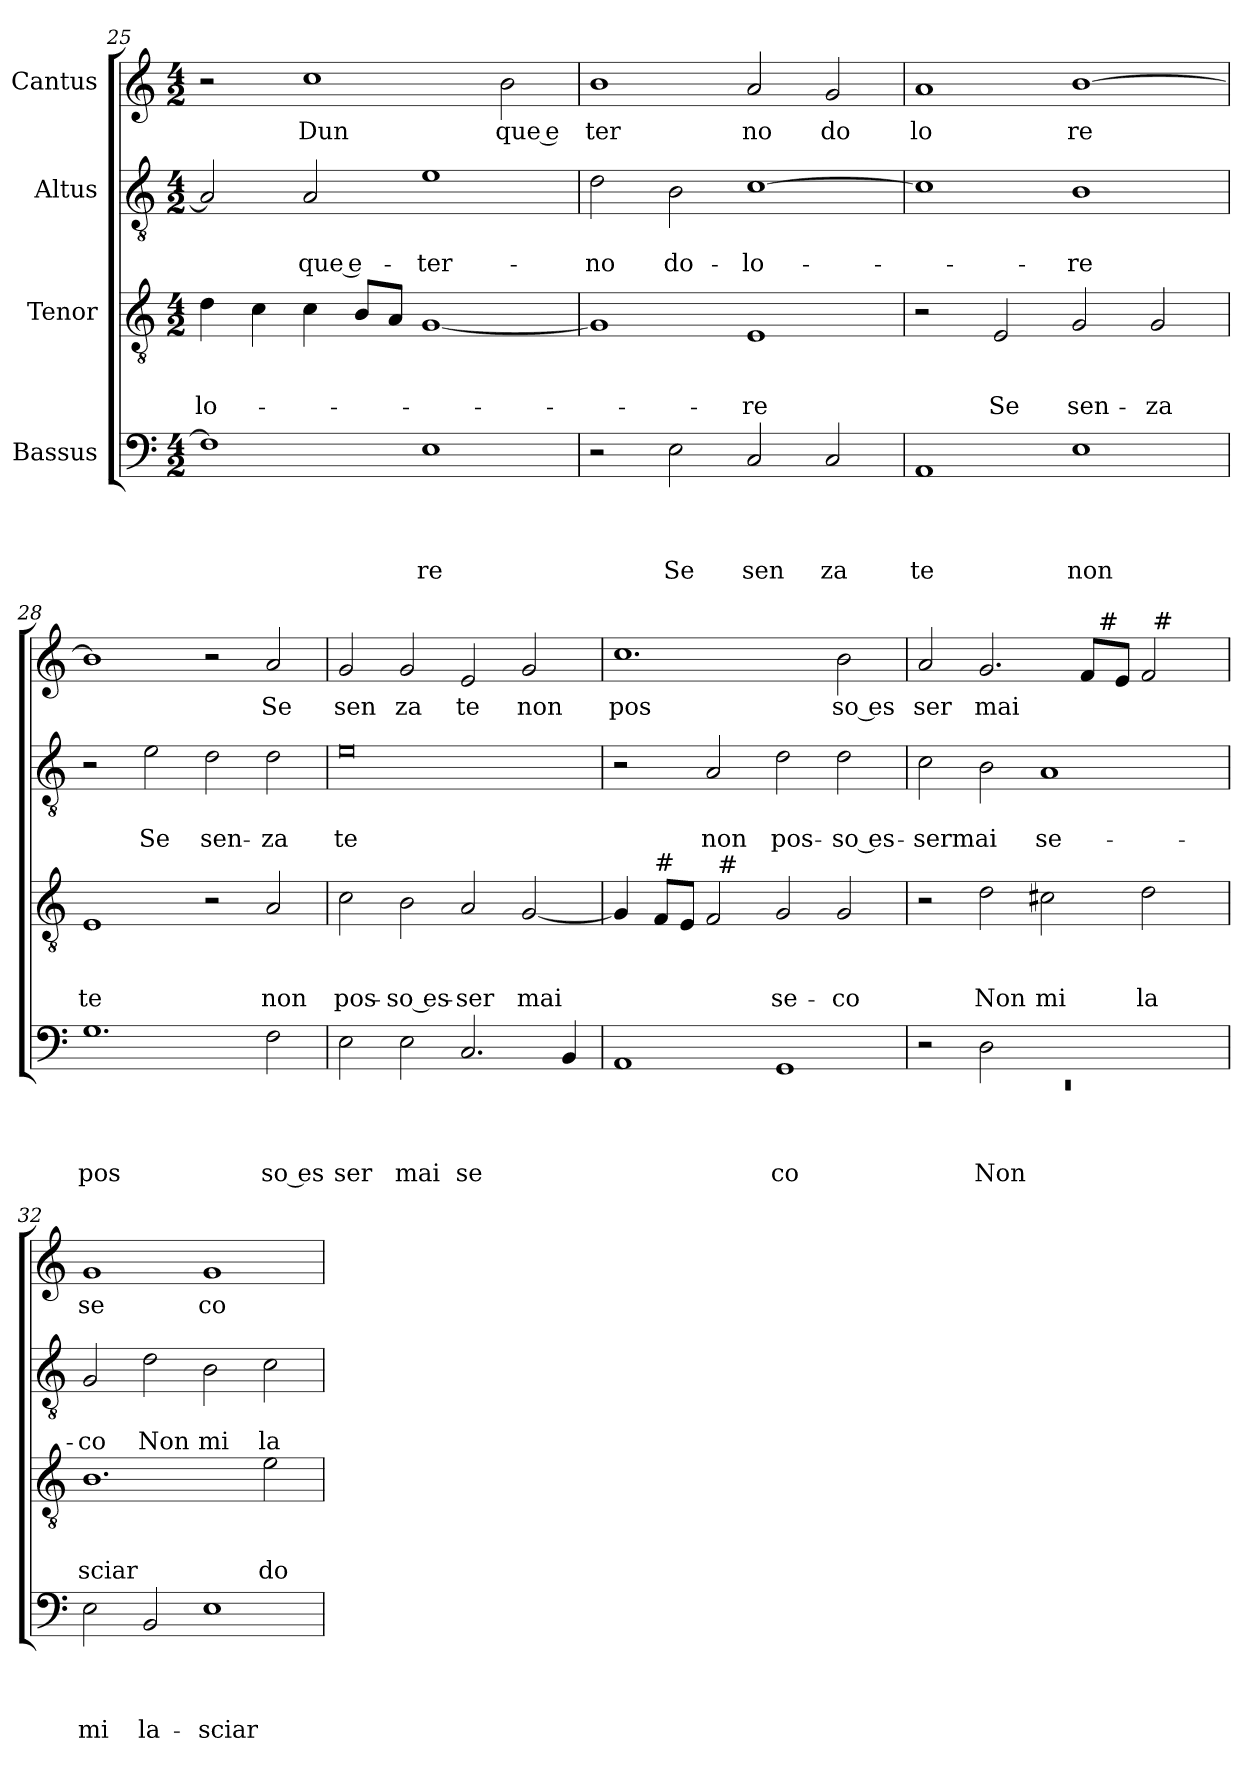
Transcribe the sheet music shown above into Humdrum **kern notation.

**kern	**text	**text	**text	**text	**kern	**text	**text	**text	**kern	**text	**text	**kern	**text
*part4	*part4	*part4	*part4	*part4	*part3	*part3	*part3	*part3	*part2	*part2	*part2	*part1	*part1
*staff4	*staff4	*staff4	*staff4	*staff4	*staff3	*staff3	*staff3	*staff3	*staff2	*staff2	*staff2	*staff1	*staff1
*I"Bassus	*	*	*	*	*I"Tenor	*	*	*	*I"Altus	*	*	*I"Cantus	*
!!LO:LB:g=z
*clefF4	*	*	*	*	*clefGv2	*	*	*	*clefGv2	*	*	*clefG2	*
*k[]	*	*	*	*	*k[]	*	*	*	*k[]	*	*	*k[]	*
*C:	*	*	*	*	*C:	*	*	*	*C:	*	*	*C:	*
*M4/2	*	*	*	*	*M4/2	*	*	*	*M4/2	*	*	*M4/2	*
=25	=25	=25	=25	=25	=25	=25	=25	=25	=25	=25	=25	=25	=25
!	!	!	!	!	!	!	!	!LO:LY:b	!	!	!	!	!
1F]	.	.	.	.	4d\	.	.	-lo-	2A/]	.	.	2r	.
.	.	.	.	.	4c\	.	.	.	.	.	.	.	.
!	!	!	!	!	!	!	!	!	!	!	!LO:LY:b:rj	!	!LO:LY:b
.	.	.	.	.	4c\	.	.	.	2A/	.	-que e-	1cc	Dun
.	.	.	.	.	8B/L	.	.	.	.	.	.	.	.
.	.	.	.	.	8A/J	.	.	.	.	.	.	.	.
!	!	!	!	!LO:LY:b	!	!	!	!	!	!	!LO:LY:b	!	!
1E	.	.	.	re	[<1G	.	.	.	1e	.	-ter-	.	.
!	!	!	!	!	!	!	!	!	!	!	!	!	!LO:LY:b:rj
.	.	.	.	.	.	.	.	.	.	.	.	2b\	que e
=26	=26	=26	=26	=26	=26	=26	=26	=26	=26	=26	=26	=26	=26
!	!	!	!	!	!	!	!	!	!	!	!LO:LY:b	!	!LO:LY:b
2r	.	.	.	.	1G]	.	.	.	2d\	.	-no	1b	ter
!	!	!	!	!LO:LY:b	!	!	!	!	!	!	!LO:LY:b	!	!
2E\	.	.	.	Se	.	.	.	.	2B\	.	do-	.	.
!	!	!	!	!LO:LY:b	!	!	!	!LO:LY:b	!	!	!LO:LY:b	!	!LO:LY:b
2C/	.	.	.	sen	1E	.	.	-re	[>1c	.	-lo-	2a/	no
!	!	!	!	!LO:LY:b	!	!	!	!	!	!	!	!	!LO:LY:b
2C/	.	.	.	za	.	.	.	.	.	.	.	2g/	do
=27	=27	=27	=27	=27	=27	=27	=27	=27	=27	=27	=27	=27	=27
!	!	!	!	!LO:LY:b	!	!	!	!	!	!	!	!	!LO:LY:b
1AA	.	.	.	te	2r	.	.	.	1c]	.	.	1a	lo
!	!	!	!	!	!	!	!	!LO:LY:b	!	!	!	!	!
.	.	.	.	.	2E/	.	.	Se	.	.	.	.	.
!	!	!	!	!LO:LY:b	!	!	!	!LO:LY:b	!	!	!LO:LY:b	!	!LO:LY:b
1E	.	.	.	non	2G/	.	.	sen-	1B	.	-re	[>1b	re
!	!	!	!	!	!	!	!	!LO:LY:b	!	!	!	!	!
.	.	.	.	.	2G/	.	.	-za	.	.	.	.	.
=28	=28	=28	=28	=28	=28	=28	=28	=28	=28	=28	=28	=28	=28
!	!	!	!	!LO:LY:b	!	!	!	!LO:LY:b	!	!	!	!	!
1.G	.	.	.	pos	1E	.	.	te	2r	.	.	1b]	.
!	!	!	!	!	!	!	!	!	!	!	!LO:LY:b	!	!
.	.	.	.	.	.	.	.	.	2e\	.	Se	.	.
!	!	!	!	!	!	!	!	!	!	!	!LO:LY:b	!	!
.	.	.	.	.	2r	.	.	.	2d\	.	sen-	2r	.
!	!	!	!	!LO:LY:b:rj	!	!	!	!LO:LY:b	!	!	!LO:LY:b	!	!LO:LY:b
2F\	.	.	.	so es	2A/	.	.	non	2d\	.	-za	2a/	Se
=29	=29	=29	=29	=29	=29	=29	=29	=29	=29	=29	=29	=29	=29
!	!	!	!	!LO:LY:b	!	!	!	!LO:LY:b	!	!	!LO:LY:b	!	!LO:LY:b
2E\	.	.	.	ser	2c\	.	.	pos-	0e	.	te	2g/	sen
!	!	!	!	!LO:LY:b	!	!	!	!LO:LY:b:rj	!	!	!	!	!LO:LY:b
2E\	.	.	.	mai	2B\	.	.	-so es-	.	.	.	2g/	za
!	!	!	!	!LO:LY:b	!	!	!	!LO:LY:b	!	!	!	!	!LO:LY:b
2.C/	.	.	.	se	2A/	.	.	-ser	.	.	.	2e/	te
!	!	!	!	!	!	!	!	!LO:LY:b	!	!	!	!	!LO:LY:b
.	.	.	.	.	[<2G/	.	.	mai	.	.	.	2g/	non
4BB/	.	.	.	.	.	.	.	.	.	.	.	.	.
=30	=30	=30	=30	=30	=30	=30	=30	=30	=30	=30	=30	=30	=30
!	!	!	!	!	!	!	!	!	!	!	!	!	!LO:LY:b
*	*	*	*	*	*^	*	*	*	*	*	*	*	*
1AA	.	.	.	.	4G/]	2ryy	.	.	.	2r	.	.	1.cc	pos
!	!	!	!	!	!LO:TX:a:t=#	!	!	!	!	!	!	!	!	!
.	.	.	.	.	8F/L	.	.	.	.	.	.	.	.	.
.	.	.	.	.	8E/J	.	.	.	.	.	.	.	.	.
!	!	!	!	!	!	!	!	!	!	!	!	!LO:LY:b	!	!
.	.	.	.	.	2F/	32ryy	.	.	.	2A/	.	non	.	.
!	!	!	!	!	!	!LO:TX:a:t=#	!	!	!	!	!	!	!	!
.	.	.	.	.	.	1ryy	.	.	.	.	.	.	.	.
!	!	!	!	!LO:LY:b	!	!	!	!	!LO:LY:b	!	!	!LO:LY:b	!	!
1GG	.	.	.	co	2G/	.	.	.	se-	2d\	.	pos-	.	.
!	!	!	!	!	!	!	!	!	!LO:LY:b	!	!	!LO:LY:b:rj	!	!LO:LY:b:rj
.	.	.	.	.	2G/	.	.	.	-co	2d\	.	-so es-	2b\	so es
.	.	.	.	.	.	4...ryy	.	.	.	.	.	.	.	.
!!LO:PB:g=z
=31	=31	=31	=31	=31	=31	=31	=31	=31	=31	=31	=31	=31	=31	=31
*^	*	*	*	*	*	*	*	*	*	*	*	*	*	*
!	!LO:N:vis=1	!	!	!	!	!	!	!	!	!	!	!	!LO:LY:b	!	!LO:LY:b
*	*^	*	*	*	*	*	*	*	*	*	*	*	*	*^	*
*	*	*	*	*	*	*	*v	*v	*	*	*	*	*	*	*	*^	*
0ryy	0rEE	2r	.	.	.	.	2r	.	.	.	2c\	.	-sermai	2a/	1ryy	1ryy	ser
!	!	!	!	!	!	!LO:LY:b	!	!	!	!LO:LY:b	!	!	!	!	!	!	!LO:LY:b
.	.	2D\	.	.	.	Non	2d\	.	.	Non	2B\	.	.	2.g/	.	.	mai
!	!	!	!	!	!	!	!	!	!	!LO:LY:b	!	!	!LO:LY:b	!	!	!	!
.	.	1ryy	.	.	.	.	2c#X\	.	.	mi	1A	.	se-	.	4ryy	2ryy	.
.	.	.	.	.	.	.	.	.	.	.	.	.	.	8f/L	16ryy	.	.
!	!	!	!	!	!	!	!	!	!	!	!	!	!	!	!LO:TX:a:t=#	!	!
.	.	.	.	.	.	.	.	.	.	.	.	.	.	.	2ryy	.	.
.	.	.	.	.	.	.	.	.	.	.	.	.	.	8e/J	.	.	.
!	!	!	!	!	!	!	!	!	!	!LO:LY:b	!	!	!	!	!	!	!
.	.	.	.	.	.	.	2d\	.	.	la	.	.	.	2f/	.	32ryy	.
!	!	!	!	!	!	!	!	!	!	!	!	!	!	!	!	!LO:TX:a:t=#	!
.	.	.	.	.	.	.	.	.	.	.	.	.	.	.	.	4...ryy	.
.	.	.	.	.	.	.	.	.	.	.	.	.	.	.	8.ryy	.	.
=32	=32	=32	=32	=32	=32	=32	=32	=32	=32	=32	=32	=32	=32	=32	=32	=32	=32
!	!	!	!	!	!	!LO:LY:b	!	!	!	!LO:LY:b	!	!	!LO:LY:b	!	!	!	!LO:LY:b
*v	*v	*v	*	*	*	*	*	*	*	*	*	*	*	*v	*v	*v	*
2E\	.	.	.	mi	1.B	.	.	sciar	2G/	.	-co	1g	se
!	!	!	!	!LO:LY:b	!	!	!	!	!	!	!LO:LY:b	!	!
2BB/	.	.	.	la-	.	.	.	.	2d\	.	Non	.	.
!	!	!	!	!LO:LY:b	!	!	!	!	!	!	!LO:LY:b	!	!LO:LY:b
1E	.	.	.	-sciar	.	.	.	.	2B\	.	mi	1g	co
!	!	!	!	!	!	!	!	!LO:LY:b	!	!	!LO:LY:b	!	!
.	.	.	.	.	2e\	.	.	do	2c\	.	la-	.	.
=	=	=	=	=	=	=	=	=	=	=	=	=	=
*-	*-	*-	*-	*-	*-	*-	*-	*-	*-	*-	*-	*-	*-
